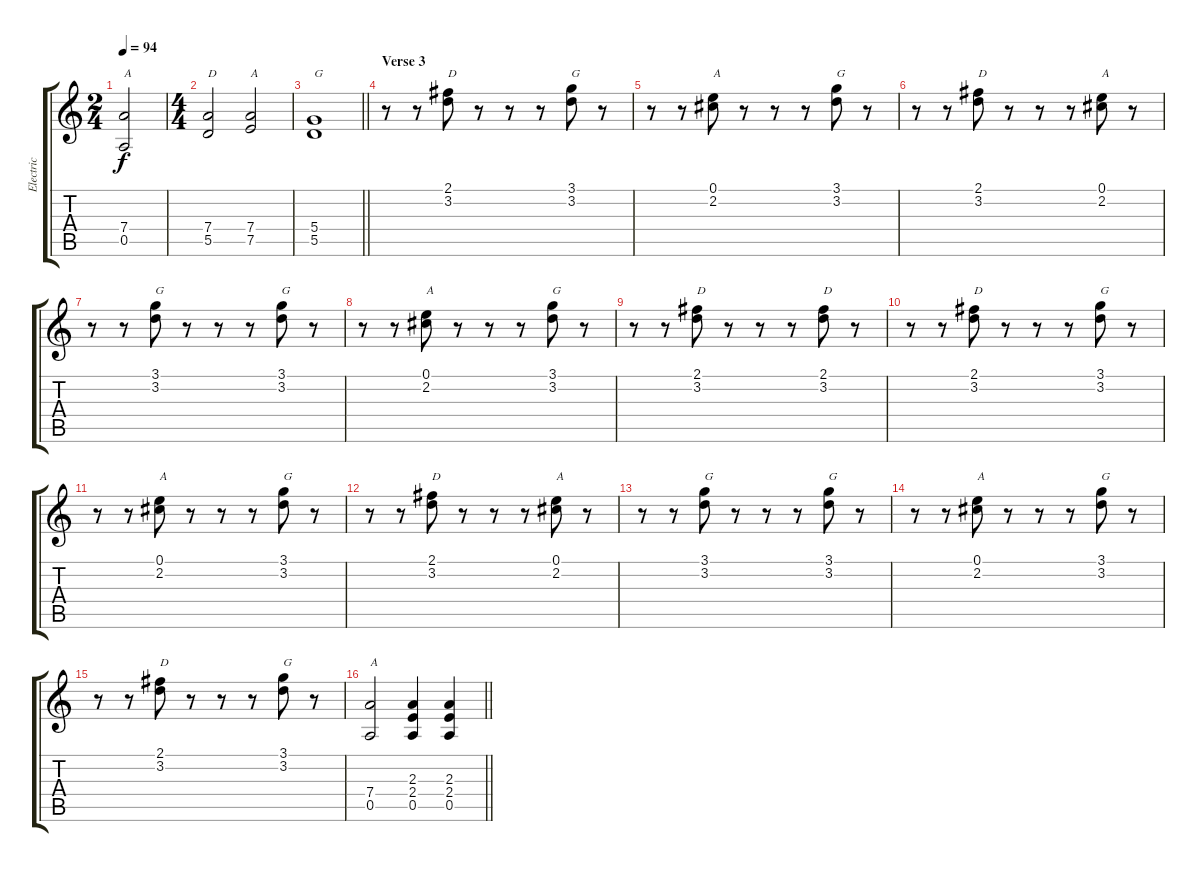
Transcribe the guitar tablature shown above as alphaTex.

\track ("Electric" "Electric") {instrument overdrivenguitar}
\staff {score tabs}
\tuning (E4 B3 G3 D3 A2 E2) {hide}
\ts (2 4)
\tempo 94
\clef g2
\ks c
(7.4 0.5).2{txt "A" dy f} |
\ts (4 4)
(7.4 5.5).2{txt "D"} (7.4 7.5).2{txt "A"} |
\barLineRight lightlight
(5.4 5.5).1{txt "G"} |
\section ("" "Verse 3")
r.8 r.8 (2.1 3.2).8{txt "D"} r.8 r.8 r.8 (3.1 3.2).8{txt "G"} r.8 |
r.8 r.8 (0.1 2.2).8{txt "A"} r.8 r.8 r.8 (3.1 3.2).8{txt "G"} r.8 |
r.8 r.8 (2.1 3.2).8{txt "D"} r.8 r.8 r.8 (0.1 2.2).8{txt "A"} r.8 |
r.8 r.8 (3.1 3.2).8{txt "G"} r.8 r.8 r.8 (3.1 3.2).8{txt "G"} r.8 |
r.8 r.8 (0.1 2.2).8{txt "A"} r.8 r.8 r.8 (3.1 3.2).8{txt "G"} r.8 |
r.8 r.8 (2.1 3.2).8{txt "D"} r.8 r.8 r.8 (2.1 3.2).8{txt "D"} r.8 |
r.8 r.8 (2.1 3.2).8{txt "D"} r.8 r.8 r.8 (3.1 3.2).8{txt "G"} r.8 |
r.8 r.8 (0.1 2.2).8{txt "A"} r.8 r.8 r.8 (3.1 3.2).8{txt "G"} r.8 |
r.8 r.8 (2.1 3.2).8{txt "D"} r.8 r.8 r.8 (0.1 2.2).8{txt "A"} r.8 |
r.8 r.8 (3.1 3.2).8{txt "G"} r.8 r.8 r.8 (3.1 3.2).8{txt "G"} r.8 |
r.8 r.8 (0.1 2.2).8{txt "A"} r.8 r.8 r.8 (3.1 3.2).8{txt "G"} r.8 |
r.8 r.8 (2.1 3.2).8{txt "D"} r.8 r.8 r.8 (3.1 3.2).8{txt "G"} r.8 |
\barLineRight lightlight
(7.4 0.5).2{txt "A"} (2.3 2.4 0.5).4 (2.3 2.4 0.5).4
